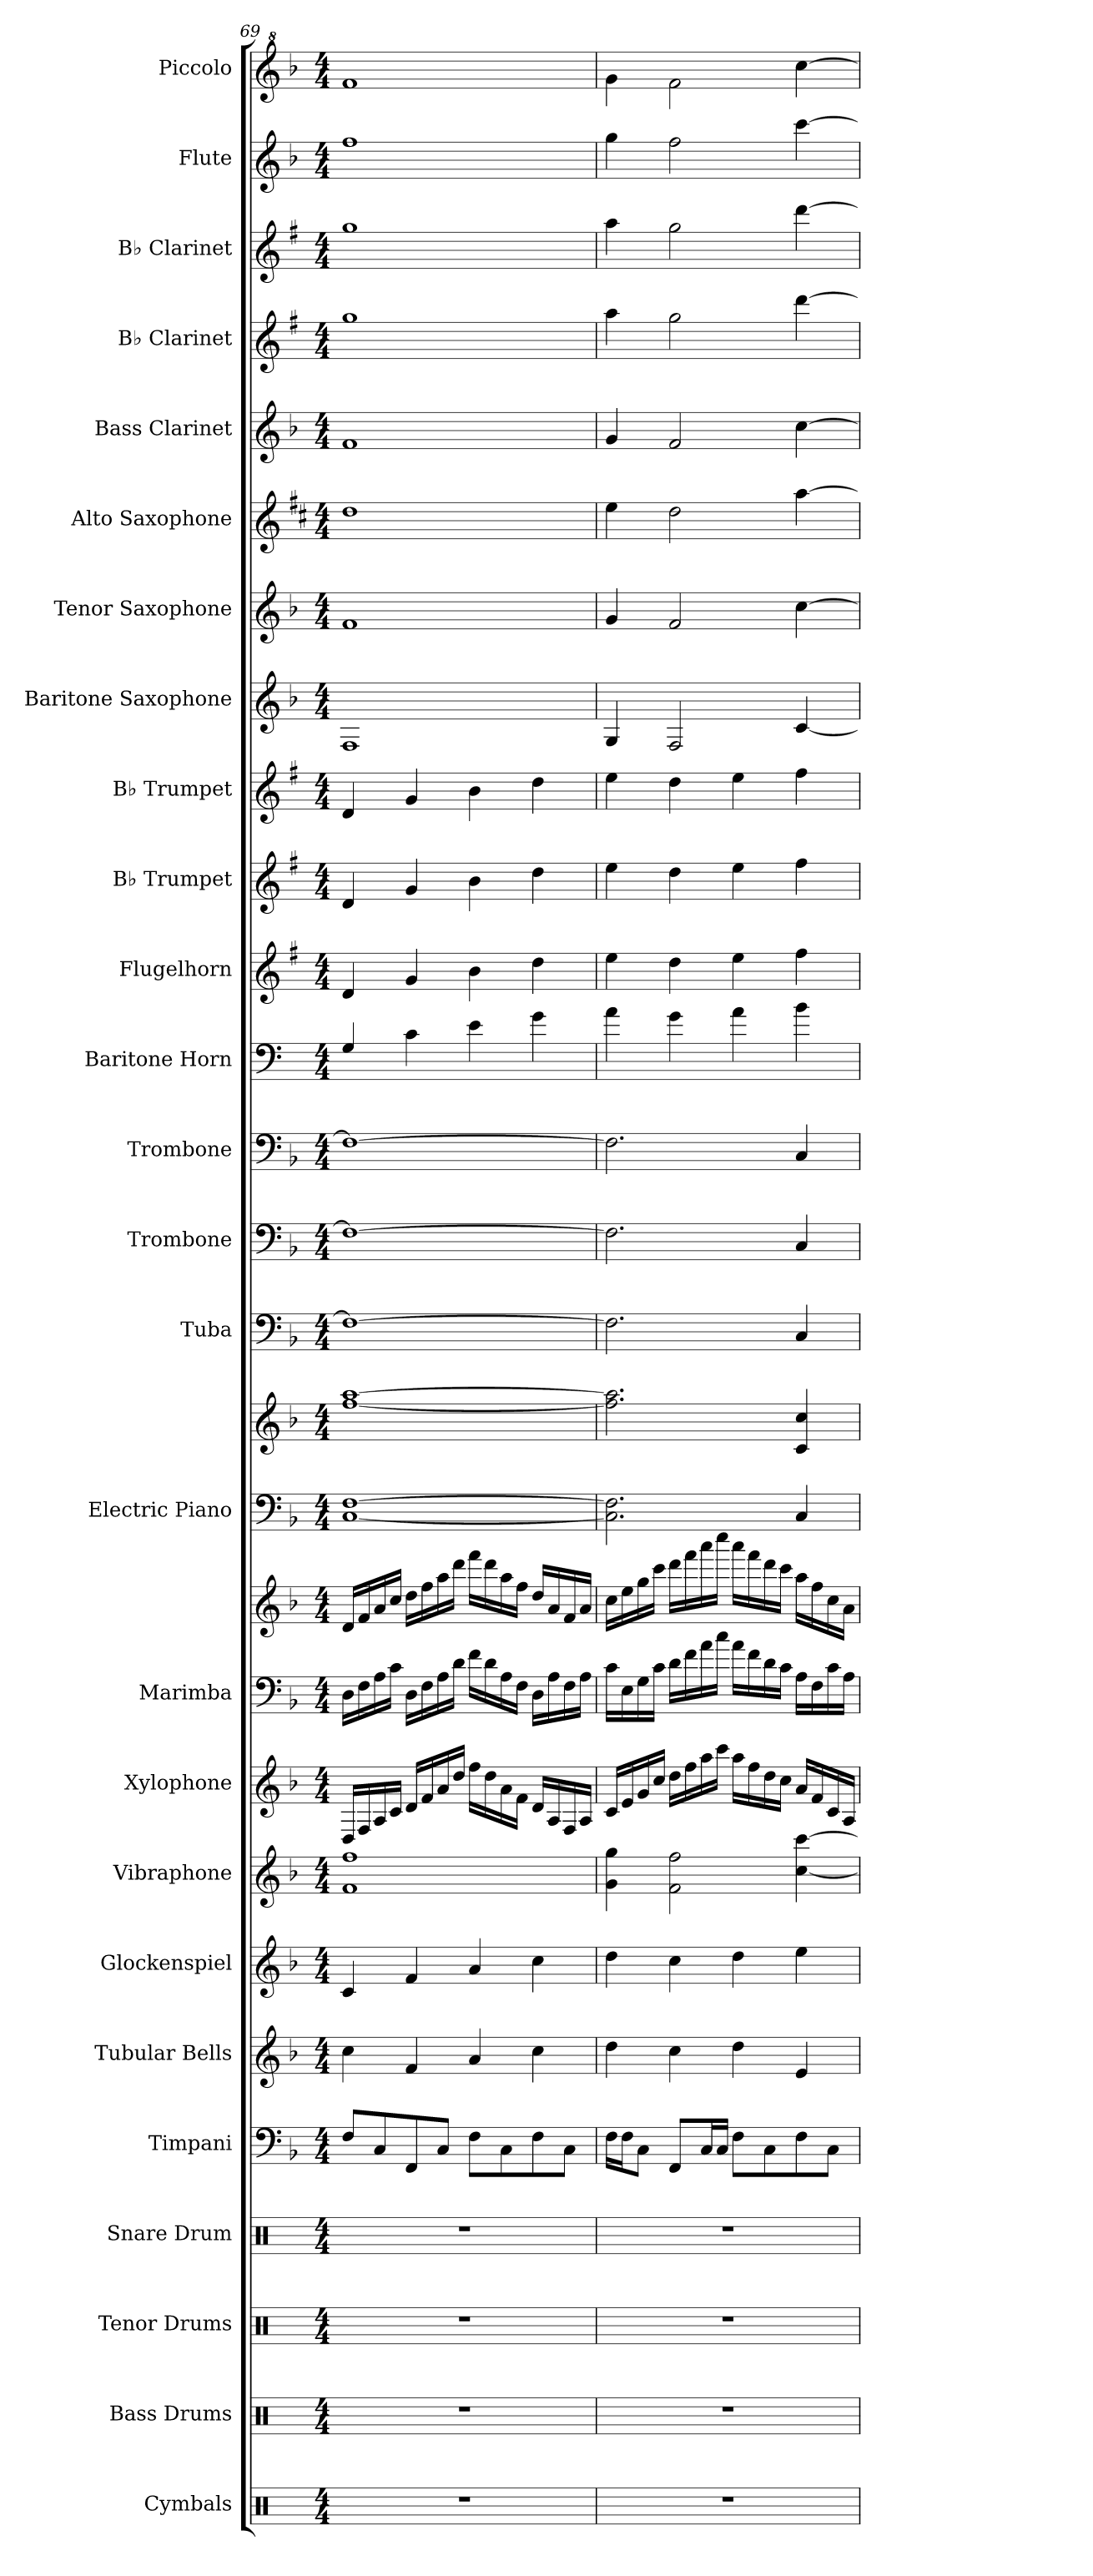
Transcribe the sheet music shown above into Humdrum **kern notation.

**kern	**kern	**kern	**kern	**kern	**kern	**kern	**kern	**kern	**kern	**kern	**kern	**kern	**kern	**kern	**kern	**kern	**kern	**kern	**kern	**kern	**kern	**kern	**kern	**kern	**kern	**kern	**kern
*part26	*part25	*part24	*part23	*part22	*part21	*part20	*part19	*part18	*part17	*part17	*part16	*part16	*part15	*part14	*part13	*part12	*part11	*part10	*part9	*part8	*part7	*part6	*part5	*part4	*part3	*part2	*part1
*staff28	*staff27	*staff26	*staff25	*staff24	*staff23	*staff22	*staff21	*staff20	*staff19	*staff18	*staff17	*staff16	*staff15	*staff14	*staff13	*staff12	*staff11	*staff10	*staff9	*staff8	*staff7	*staff6	*staff5	*staff4	*staff3	*staff2	*staff1
*I"Cymbals	*I"Bass Drums	*I"Tenor Drums	*I"Snare Drum	*I"Timpani	*I"Tubular Bells	*I"Glockenspiel	*I"Vibraphone	*I"Xylophone	*I"Marimba	*	*I"Electric Piano	*	*I"Tuba	*I"Trombone	*I"Trombone	*I"Baritone Horn	*I"Flugelhorn	*I"B♭ Trumpet	*I"B♭ Trumpet	*I"Baritone Saxophone	*I"Tenor Saxophone	*I"Alto Saxophone	*I"Bass Clarinet	*I"B♭ Clarinet	*I"B♭ Clarinet	*I"Flute	*I"Piccolo
*I'Cy	*I'BD	*I'TD	*I'SD	*I'Timp.	*I'Tu. Be.	*I'Glk.	*I'Vib.	*I'Xyl.	*I'Mrm.	*	*I'El. Pno.	*	*I'Tba.	*I'Tbn.	*I'Tbn.	*I'Bar. Hn.	*I'Flghn.	*I'B♭ Tpt.	*I'B♭ Tpt.	*I'Bar. Sax.	*I'T. Sax.	*I'A. Sax.	*I'B. Cl.	*I'B♭ Cl.	*I'B♭ Cl.	*I'Fl.	*I'Picc.
*clefX	*clefX	*clefX	*clefX	*clefF4	*clefG2	*clefG2	*clefG2	*clefG2	*clefF4	*clefG2	*clefF4	*clefG2	*clefF4	*clefF4	*clefF4	*clefF4	*clefG2	*clefG2	*clefG2	*clefG2	*clefG2	*clefG2	*clefG2	*clefG2	*clefG2	*clefG2	*clefG^2
*	*	*	*	*	*	*ITrd-14c-24	*	*ITrd-7c-12	*	*	*	*	*	*	*	*ITrd4c7	*ITrd1c2	*ITrd1c2	*ITrd1c2	*ITrd12c21	*ITrd8c14	*ITrd5c9	*ITrd8c14	*ITrd1c2	*ITrd1c2	*	*ITrd-7c-12
*k[]	*k[]	*k[]	*k[]	*k[b-]	*k[b-]	*k[b-]	*k[b-]	*k[b-]	*k[b-]	*k[b-]	*k[b-]	*k[b-]	*k[b-]	*k[b-]	*k[b-]	*k[b-]	*k[b-]	*k[b-]	*k[b-]	*k[b-]	*k[b-]	*k[b-]	*k[b-]	*k[b-]	*k[b-]	*k[b-]	*k[b-]
*M4/4	*M4/4	*M4/4	*M4/4	*M4/4	*M4/4	*M4/4	*M4/4	*M4/4	*M4/4	*M4/4	*M4/4	*M4/4	*M4/4	*M4/4	*M4/4	*M4/4	*M4/4	*M4/4	*M4/4	*M4/4	*M4/4	*M4/4	*M4/4	*M4/4	*M4/4	*M4/4	*M4/4
=69	=69	=69	=69	=69	=69	=69	=69	=69	=69	=69	=69	=69	=69	=69	=69	=69	=69	=69	=69	=69	=69	=69	=69	=69	=69	=69	=69
1r	1r	1r	1r	8F/L	4cc\	4ccc/	1f 1ff	16d/LL	16D\LL	16d/LL	[1C [1F	[1ff [1aa	1F_	1F_	1F_	4C/	4c/	4c/	4c/	1FF	1F	1f	1F	1ff	1ff	1ff	1fff
.	.	.	.	.	.	.	.	16f/	16F\	16f/	.	.	.	.	.	.	.	.	.	.	.	.	.	.	.	.	.
.	.	.	.	8C/	.	.	.	16a/	16A\	16a/	.	.	.	.	.	.	.	.	.	.	.	.	.	.	.	.	.
.	.	.	.	.	.	.	.	16cc/JJ	16c\JJ	16cc/JJ	.	.	.	.	.	.	.	.	.	.	.	.	.	.	.	.	.
.	.	.	.	8FF/	4f/	4fff/	.	16dd/LL	16D\LL	16dd\LL	.	.	.	.	.	4F\	4f/	4f/	4f/	.	.	.	.	.	.	.	.
.	.	.	.	.	.	.	.	16ff/	16F\	16ff\	.	.	.	.	.	.	.	.	.	.	.	.	.	.	.	.	.
.	.	.	.	8C/J	.	.	.	16aa/	16A\	16aa\	.	.	.	.	.	.	.	.	.	.	.	.	.	.	.	.	.
.	.	.	.	.	.	.	.	16ddd/JJ	16d\JJ	16ddd\JJ	.	.	.	.	.	.	.	.	.	.	.	.	.	.	.	.	.
.	.	.	.	8F\L	4a/	4aaa/	.	16fff\LL	16f\LL	16fff\LL	.	.	.	.	.	4A\	4a\	4a\	4a\	.	.	.	.	.	.	.	.
.	.	.	.	.	.	.	.	16ddd\	16d\	16ddd\	.	.	.	.	.	.	.	.	.	.	.	.	.	.	.	.	.
.	.	.	.	8C\	.	.	.	16aa\	16A\	16aa\	.	.	.	.	.	.	.	.	.	.	.	.	.	.	.	.	.
.	.	.	.	.	.	.	.	16ff\JJ	16F\JJ	16ff\JJ	.	.	.	.	.	.	.	.	.	.	.	.	.	.	.	.	.
.	.	.	.	8F\	4cc\	4cccc\	.	16dd/LL	16D\LL	16dd/LL	.	.	.	.	.	4c\	4cc\	4cc\	4cc\	.	.	.	.	.	.	.	.
.	.	.	.	.	.	.	.	16a/	16A\	16a/	.	.	.	.	.	.	.	.	.	.	.	.	.	.	.	.	.
.	.	.	.	8C\J	.	.	.	16f/	16F\	16f/	.	.	.	.	.	.	.	.	.	.	.	.	.	.	.	.	.
.	.	.	.	.	.	.	.	16a/JJ	16A\JJ	16a/JJ	.	.	.	.	.	.	.	.	.	.	.	.	.	.	.	.	.
=70	=70	=70	=70	=70	=70	=70	=70	=70	=70	=70	=70	=70	=70	=70	=70	=70	=70	=70	=70	=70	=70	=70	=70	=70	=70	=70	=70
1r	1r	1r	1r	16F\LL	4dd\	4dddd\	4g\ 4gg\	16cc/LL	16c\LL	16cc\LL	2.C\] 2.F\]	2.ff\] 2.aa\]	2.F\]	2.F\]	2.F\]	4d\	4dd\	4dd\	4dd\	4GG/	4G/	4g\	4G/	4gg\	4gg\	4gg\	4ggg\
.	.	.	.	16F\J	.	.	.	16ee/	16E\	16ee\	.	.	.	.	.	.	.	.	.	.	.	.	.	.	.	.	.
.	.	.	.	8C\J	.	.	.	16gg/	16G\	16gg\	.	.	.	.	.	.	.	.	.	.	.	.	.	.	.	.	.
.	.	.	.	.	.	.	.	16ccc/JJ	16c\JJ	16ccc\JJ	.	.	.	.	.	.	.	.	.	.	.	.	.	.	.	.	.
.	.	.	.	8FF/L	4cc\	4cccc\	2f\ 2ff\	16ddd\LL	16d\LL	16ddd\LL	.	.	.	.	.	4c\	4cc\	4cc\	4cc\	2FF/	2F/	2f\	2F/	2ff\	2ff\	2ff\	2fff\
.	.	.	.	.	.	.	.	16fff\	16f\	16fff\	.	.	.	.	.	.	.	.	.	.	.	.	.	.	.	.	.
.	.	.	.	16C/L	.	.	.	16aaa\	16a\	16aaa\	.	.	.	.	.	.	.	.	.	.	.	.	.	.	.	.	.
.	.	.	.	16C/JJ	.	.	.	16cccc\JJ	16cc\JJ	16cccc\JJ	.	.	.	.	.	.	.	.	.	.	.	.	.	.	.	.	.
.	.	.	.	8F\L	4dd\	4dddd\	.	16aaa\LL	16a\LL	16aaa\LL	.	.	.	.	.	4d\	4dd\	4dd\	4dd\	.	.	.	.	.	.	.	.
.	.	.	.	.	.	.	.	16fff\	16f\	16fff\	.	.	.	.	.	.	.	.	.	.	.	.	.	.	.	.	.
.	.	.	.	8C\	.	.	.	16ddd\	16d\	16ddd\	.	.	.	.	.	.	.	.	.	.	.	.	.	.	.	.	.
.	.	.	.	.	.	.	.	16ccc\JJ	16c\JJ	16ccc\JJ	.	.	.	.	.	.	.	.	.	.	.	.	.	.	.	.	.
.	.	.	.	8F\	4e/	4eeee\	[4cc\ [4ccc\	16aa/LL	16A\LL	16aa\LL	4C/	4c/ 4cc/	4C/	4C/	4C/	4e\	4ee\	4ee\	4ee\	[4C/	[4c\	[4cc\	[4c\	[4ccc\	[4ccc\	[4ccc\	[4cccc\
.	.	.	.	.	.	.	.	16ff/	16F\	16ff\	.	.	.	.	.	.	.	.	.	.	.	.	.	.	.	.	.
.	.	.	.	8C\J	.	.	.	16cc/	16c\	16cc\	.	.	.	.	.	.	.	.	.	.	.	.	.	.	.	.	.
.	.	.	.	.	.	.	.	16a/JJ	16A\JJ	16a\JJ	.	.	.	.	.	.	.	.	.	.	.	.	.	.	.	.	.
=	=	=	=	=	=	=	=	=	=	=	=	=	=	=	=	=	=	=	=	=	=	=	=	=	=	=	=
*-	*-	*-	*-	*-	*-	*-	*-	*-	*-	*-	*-	*-	*-	*-	*-	*-	*-	*-	*-	*-	*-	*-	*-	*-	*-	*-	*-
